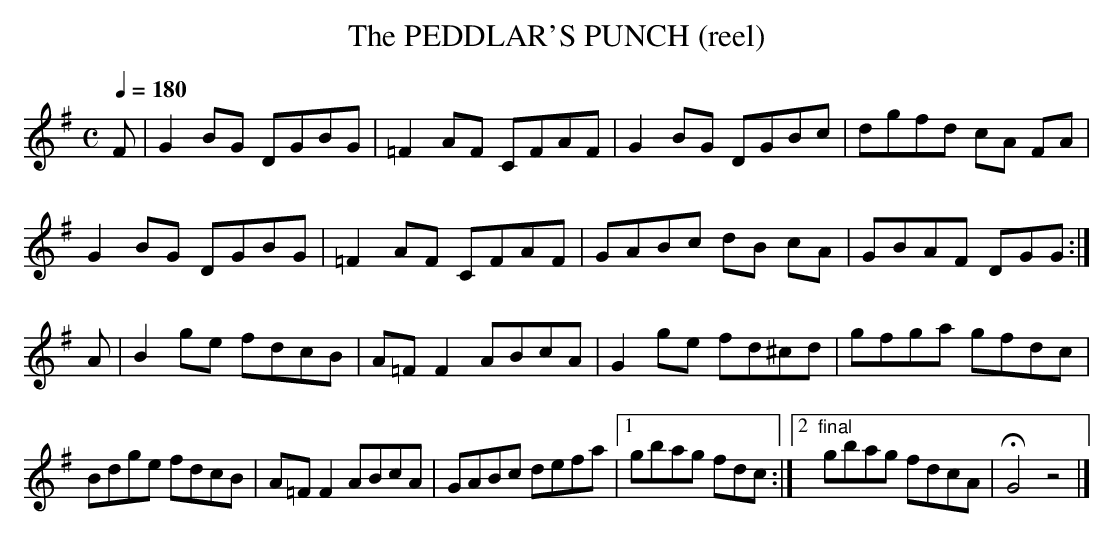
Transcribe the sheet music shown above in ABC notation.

X:1
T:PEDDLAR'S PUNCH (reel), The
Y:"allegro moderato"
Q:1/4=180
M:C
L:1/8
K:G
F|G2BG DGBG|=F2AF CFAF|G2BG DGBc|dgfd cA FA|
G2BG DGBG|=F2AF CFAF|GABc dB cA |GBAF DGG :|
A|B2 ge fdcB|A=FF2 ABcA|G2ge fd^cd|gfga gfdc|
Bdge fdcB|A=FF2 ABcA|GABc defa|1 gbag fdc:|\
[2 "final"gbag fdcA|HG4z4|]
